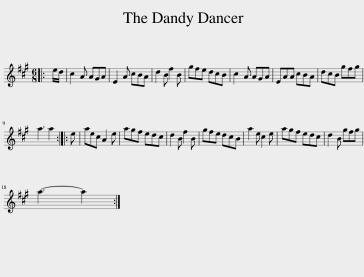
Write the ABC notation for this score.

X:1
L:1/8
M:6/8
I:linebreak $
K:A
V:1 treble
V:1
|: e/d/ | c2 A AGA | E2 A cBA | d2 B f2 B | gfe dcB | %5
 c2 A AGA | EAA cBA | dcB gfg |$ a3 a2 :: e | %10
 aec A2 e | agf edc | d2 B f2 B | gfe dcB | a2 e c2 e | %15
 agf edc | d2 B gfg |$ a3- a2 :| %18
